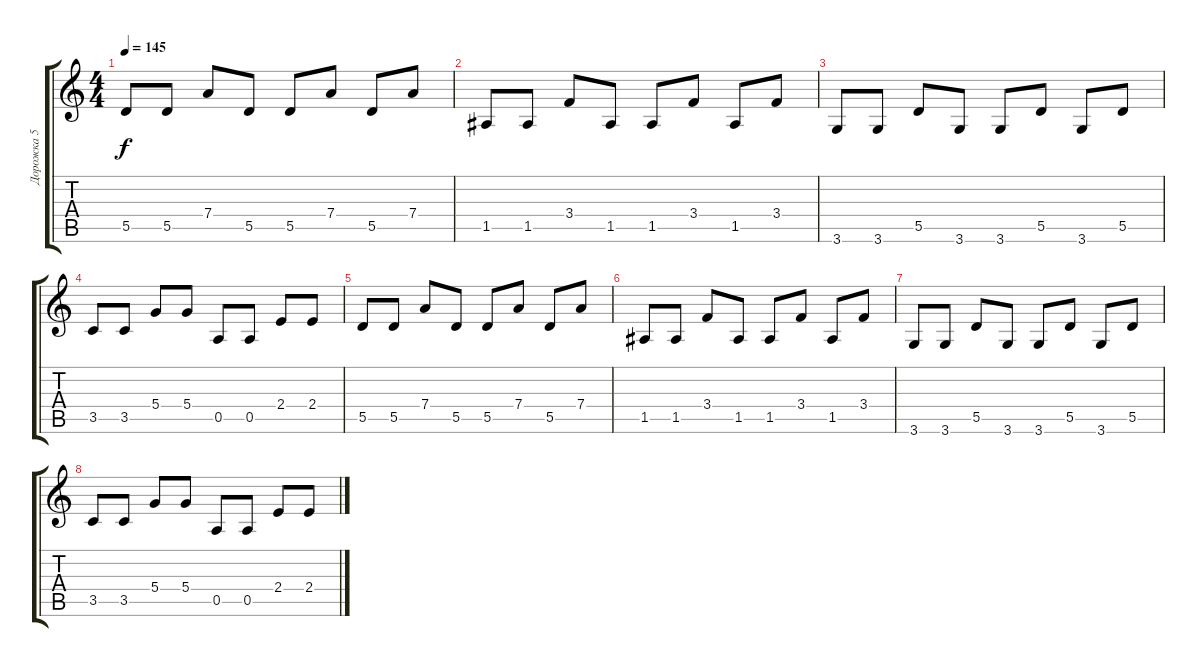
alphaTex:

\track ("Дорожка 5" "Дорожка 5") {instrument distortionguitar}
\staff {score tabs}
\tuning (E4 B3 G3 D3 A2 E2) {hide}
\ts (4 4)
\tempo 145
\clef g2
\ks c
5.5.8{dy f} 5.5.8 7.4.8 5.5.8 5.5.8 7.4.8 5.5.8 7.4.8 |
1.5.8 1.5.8 3.4.8 1.5.8 1.5.8 3.4.8 1.5.8 3.4.8 |
3.6.8 3.6.8 5.5.8 3.6.8 3.6.8 5.5.8 3.6.8 5.5.8 |
3.5.8 3.5.8 5.4.8 5.4.8 0.5.8 0.5.8 2.4.8 2.4.8 |
5.5.8 5.5.8 7.4.8 5.5.8 5.5.8 7.4.8 5.5.8 7.4.8 |
1.5.8 1.5.8 3.4.8 1.5.8 1.5.8 3.4.8 1.5.8 3.4.8 |
3.6.8 3.6.8 5.5.8 3.6.8 3.6.8 5.5.8 3.6.8 5.5.8 |
3.5.8 3.5.8 5.4.8 5.4.8 0.5.8 0.5.8 2.4.8 2.4.8
